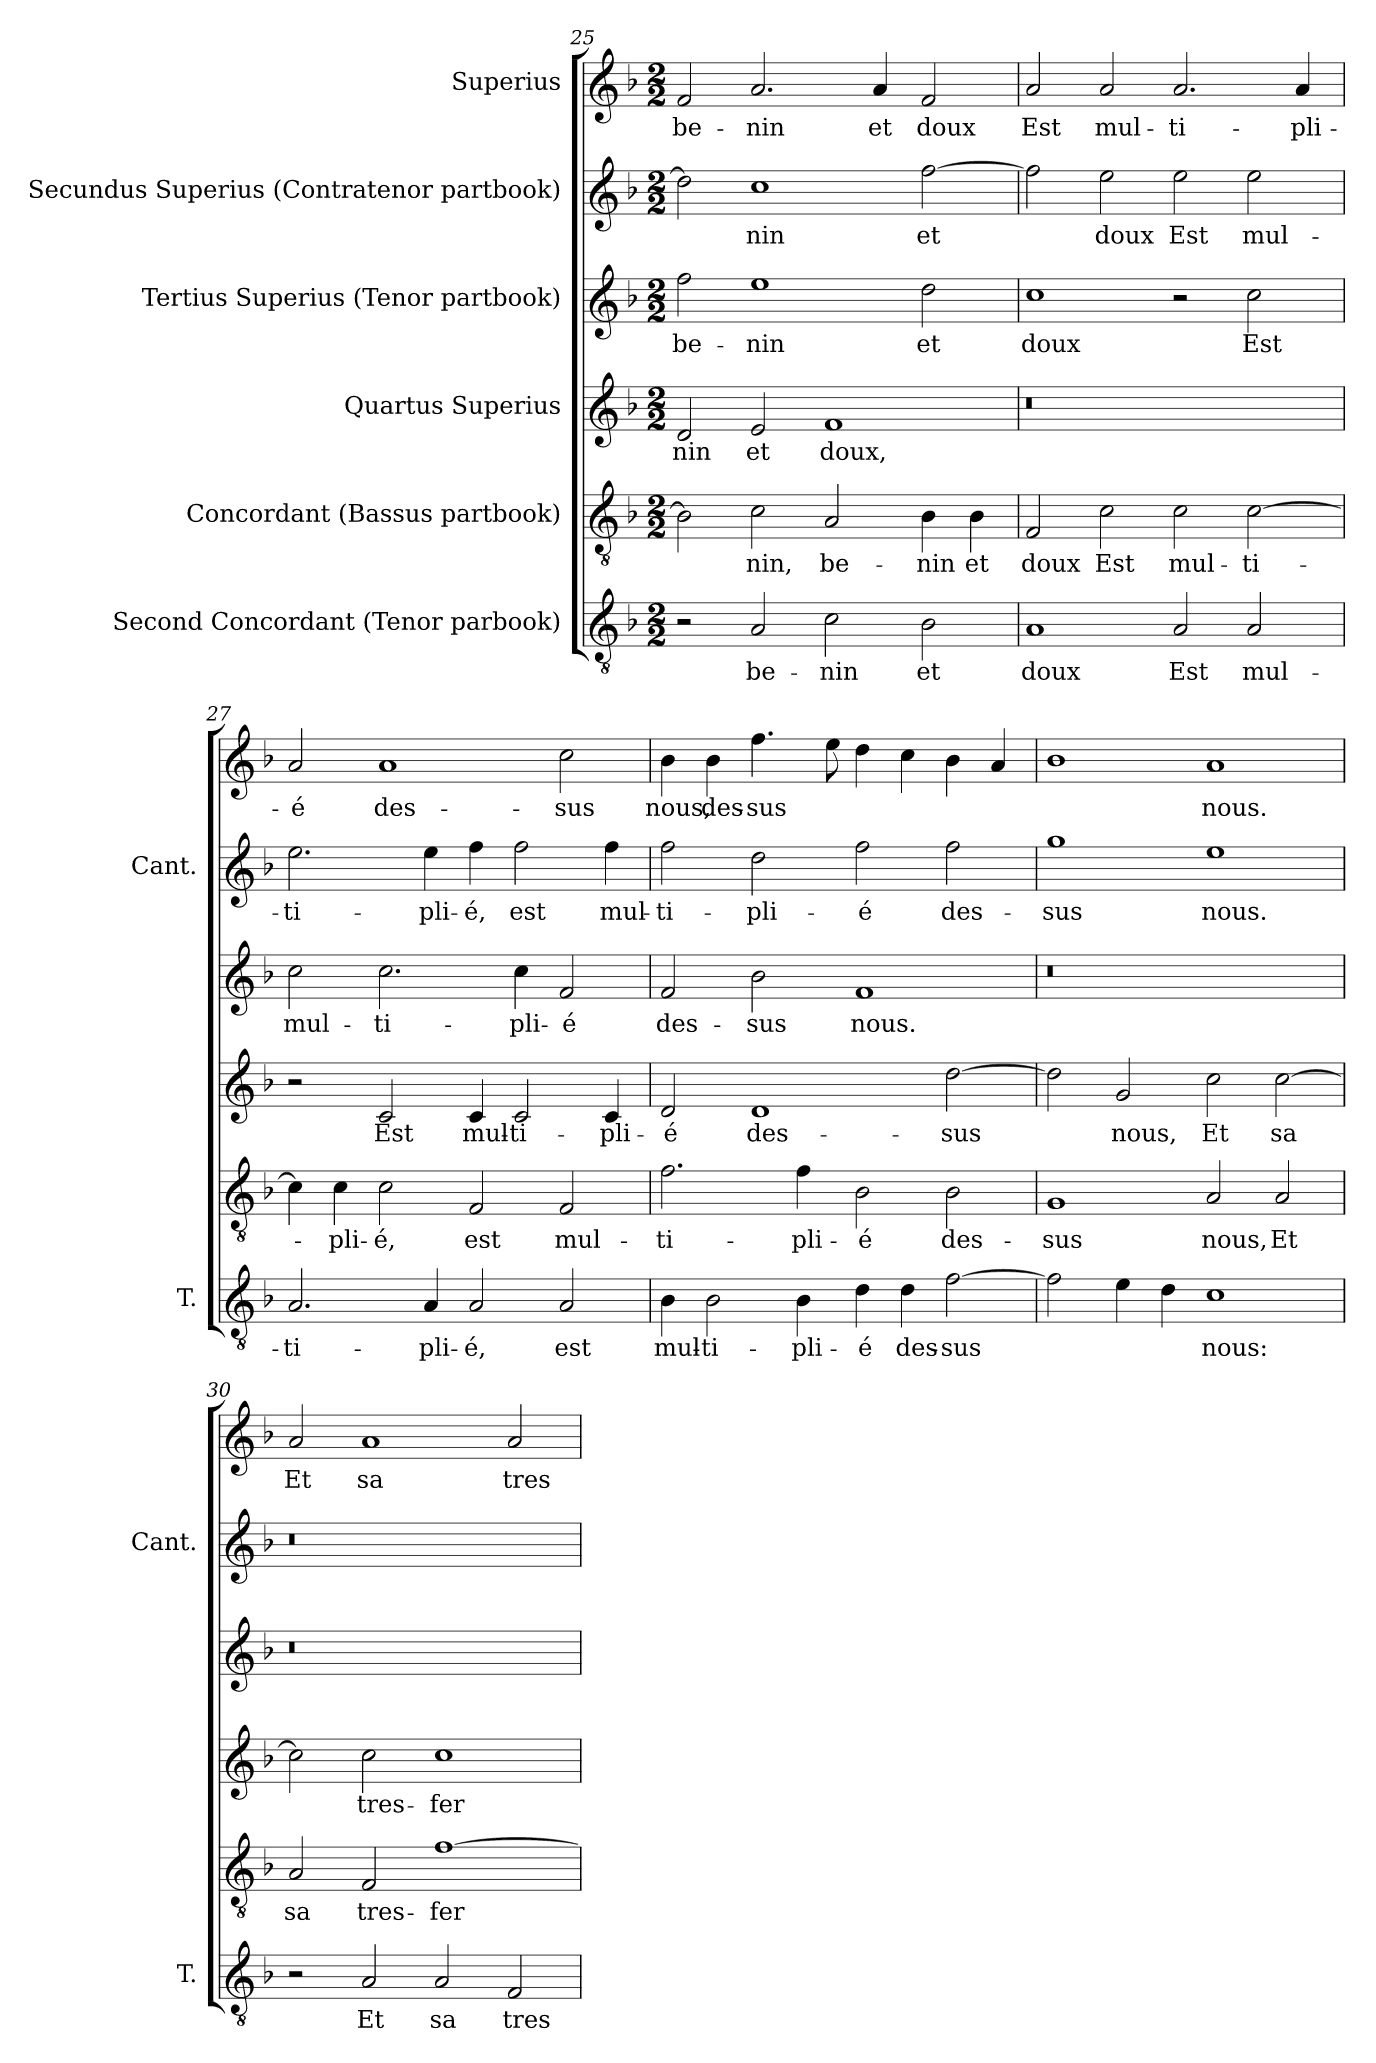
**kern	**text	**kern	**text	**kern	**text	**kern	**text	**kern	**text	**kern	**text
*part6	*part6	*part5	*part5	*part4	*part4	*part3	*part3	*part2	*part2	*part1	*part1
*staff6	*staff6	*staff5	*staff5	*staff4	*staff4	*staff3	*staff3	*staff2	*staff2	*staff1	*staff1
*I"Second Concordant (Tenor parbook)	*	*I"Concordant (Bassus partbook)	*	*I"Quartus Superius	*	*I"Tertius Superius (Tenor partbook)	*	*I"Secundus Superius (Contratenor partbook)	*	*I"Superius	*
*I'T.	*	*	*	*	*	*	*	*I'Cant.	*	*	*
*clefGv2	*	*clefGv2	*	*clefG2	*	*clefG2	*	*clefG2	*	*clefG2	*
*ITrd7c12	*	*ITrd7c12	*	*	*	*	*	*	*	*	*
*k[b-]	*	*k[b-]	*	*k[b-]	*	*k[b-]	*	*k[b-]	*	*k[b-]	*
*F:	*	*F:	*	*F:	*	*F:	*	*F:	*	*F:	*
*M2/2	*	*M2/2	*	*M2/2	*	*M2/2	*	*M2/2	*	*M2/2	*
=25	=25	=25	=25	=25	=25	=25	=25	=25	=25	=25	=25
2r	.	2BB-\]	.	2d/	-nin	2ff\	be-	2dd\]	.	2f/	be-
2AA/	be-	2C\	-nin,	2e/	et	1ee\	-nin	1cc\	-nin	2.a/	-nin
2C\	-nin	2AA/	be-	1f/	doux,	.	.	.	.	.	.
.	.	.	.	.	.	.	.	.	.	4a/	et
2BB-\	et	4BB-\	-nin	.	.	2dd\	et	[2ff\	et	2f/	doux
.	.	4BB-\	et	.	.	.	.	.	.	.	.
=26	=26	=26	=26	=26	=26	=26	=26	=26	=26	=26	=26
!	!	!	!	!LO:N:vis=0	!	!	!	!	!	!	!
1AA/	doux	2FF/	doux	1r	.	1cc\	doux	2ff\]	.	2a/	Est
.	.	2C\	Est	.	.	.	.	2ee\	doux	2a/	mul-
2AA/	Est	2C\	mul-	1ryy	.	2r	.	2ee\	Est	2.a/	-ti-
2AA/	mul-	[2C\	-ti-	.	.	2cc\	Est	2ee\	mul-	.	.
.	.	.	.	.	.	.	.	.	.	4a/	-pli-
=27	=27	=27	=27	=27	=27	=27	=27	=27	=27	=27	=27
2.AA/	-ti-	4C\]	.	2r	.	2cc\	mul-	2.ee\	-ti-	2a/	-é
.	.	4C\	-pli-	.	.	.	.	.	.	.	.
.	.	2C\	-é,	2c/	Est	2.cc\	-ti-	.	.	1a/	des-
4AA/	-pli-	.	.	.	.	.	.	4ee\	-pli-	.	.
2AA/	-é,	2FF/	est	4c/	mul-	.	.	4ff\	-é,	.	.
.	.	.	.	2c/	-ti-	4cc\	-pli-	2ff\	est	.	.
2AA/	est	2FF/	mul-	.	.	2f/	-é	.	.	2cc\	-sus
.	.	.	.	4c/	-pli-	.	.	4ff\	mul-	.	.
!!LO:PB:g=z
=28	=28	=28	=28	=28	=28	=28	=28	=28	=28	=28	=28
4BB-\	mul-	2.F\	-ti-	2d/	-é	2f/	des-	2ff\	-ti-	4b-\	nous,
2BB-\	-ti-	.	.	.	.	.	.	.	.	4b-\	des-
.	.	.	.	1d/	des-	2b-\	-sus	2dd\	-pli-	4.ff\	-sus
4BB-\	-pli-	4F\	-pli-	.	.	.	.	.	.	.	.
.	.	.	.	.	.	.	.	.	.	8ee\	.
4D\	-é	2BB-\	-é	.	.	1f/	nous.	2ff\	-é	4dd\	.
4D\	des-	.	.	.	.	.	.	.	.	4cc\	.
[2F\	-sus	2BB-\	des-	[2dd\	-sus	.	.	2ff\	des-	4b-\	.
.	.	.	.	.	.	.	.	.	.	4a/	.
=29	=29	=29	=29	=29	=29	=29	=29	=29	=29	=29	=29
!	!	!	!	!	!	!LO:N:vis=0	!	!	!	!	!
2F\]	.	1GG/	-sus	2dd\]	.	1r	.	1gg\	-sus	1b-\	.
4E\	.	.	.	2g/	nous,	.	.	.	.	.	.
4D\	.	.	.	.	.	.	.	.	.	.	.
1C\	nous:	2AA/	nous,	2cc\	Et	1ryy	.	1ee\	nous.	1a/	nous.
.	.	2AA/	Et	[2cc\	sa	.	.	.	.	.	.
=30	=30	=30	=30	=30	=30	=30	=30	=30	=30	=30	=30
!	!	!	!	!	!	!LO:N:vis=0	!	!LO:N:vis=0	!	!	!
2r	.	2AA/	sa	2cc\]	.	1r	.	1r	.	2a/	Et
2AA/	Et	2FF/	tres-	2cc\	tres-	.	.	.	.	1a/	sa
2AA/	sa	[1F\	-fer-	1cc\	-fer-	1ryy	.	1ryy	.	.	.
2FF/	tres-	.	.	.	.	.	.	.	.	2a/	tres-
=	=	=	=	=	=	=	=	=	=	=	=
*-	*-	*-	*-	*-	*-	*-	*-	*-	*-	*-	*-
